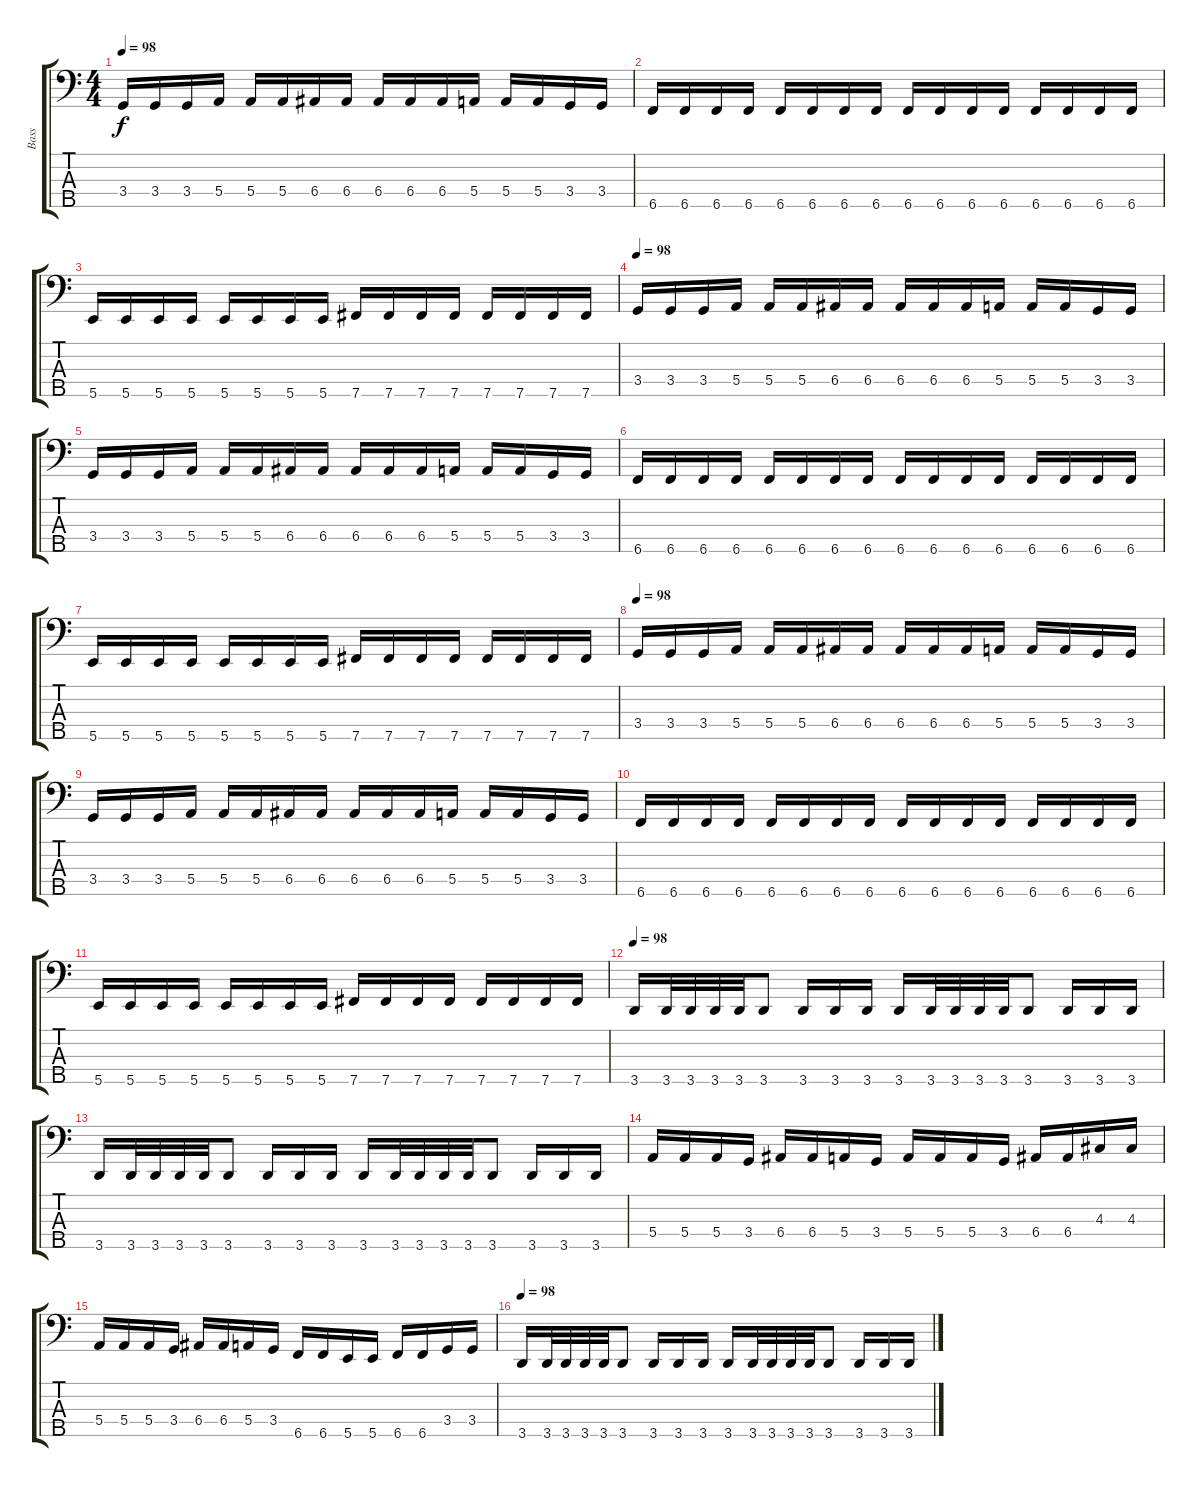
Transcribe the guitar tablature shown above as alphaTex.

\track ("Bass" "Bass") {instrument electricbassfinger}
\staff {score tabs}
\tuning (G2 D2 A1 E1 B0) {hide}
\ts (4 4)
\tempo 98
\clef f4
\ks c
3.4.16{dy f} 3.4.16 3.4.16 5.4.16 5.4.16 5.4.16 6.4.16 6.4.16 6.4.16 6.4.16 6.4.16 5.4.16 5.4.16 5.4.16 3.4.16 3.4.16 |
6.5.16 6.5.16 6.5.16 6.5.16 6.5.16 6.5.16 6.5.16 6.5.16 6.5.16 6.5.16 6.5.16 6.5.16 6.5.16 6.5.16 6.5.16 6.5.16 |
5.5.16 5.5.16 5.5.16 5.5.16 5.5.16 5.5.16 5.5.16 5.5.16 7.5.16 7.5.16 7.5.16 7.5.16 7.5.16 7.5.16 7.5.16 7.5.16 |
\section ("" "")
\tempo 98
3.4.16 3.4.16 3.4.16 5.4.16 5.4.16 5.4.16 6.4.16 6.4.16 6.4.16 6.4.16 6.4.16 5.4.16 5.4.16 5.4.16 3.4.16 3.4.16 |
3.4.16 3.4.16 3.4.16 5.4.16 5.4.16 5.4.16 6.4.16 6.4.16 6.4.16 6.4.16 6.4.16 5.4.16 5.4.16 5.4.16 3.4.16 3.4.16 |
6.5.16 6.5.16 6.5.16 6.5.16 6.5.16 6.5.16 6.5.16 6.5.16 6.5.16 6.5.16 6.5.16 6.5.16 6.5.16 6.5.16 6.5.16 6.5.16 |
5.5.16 5.5.16 5.5.16 5.5.16 5.5.16 5.5.16 5.5.16 5.5.16 7.5.16 7.5.16 7.5.16 7.5.16 7.5.16 7.5.16 7.5.16 7.5.16 |
\tempo 98
3.4.16 3.4.16 3.4.16 5.4.16 5.4.16 5.4.16 6.4.16 6.4.16 6.4.16 6.4.16 6.4.16 5.4.16 5.4.16 5.4.16 3.4.16 3.4.16 |
3.4.16 3.4.16 3.4.16 5.4.16 5.4.16 5.4.16 6.4.16 6.4.16 6.4.16 6.4.16 6.4.16 5.4.16 5.4.16 5.4.16 3.4.16 3.4.16 |
6.5.16 6.5.16 6.5.16 6.5.16 6.5.16 6.5.16 6.5.16 6.5.16 6.5.16 6.5.16 6.5.16 6.5.16 6.5.16 6.5.16 6.5.16 6.5.16 |
5.5.16 5.5.16 5.5.16 5.5.16 5.5.16 5.5.16 5.5.16 5.5.16 7.5.16 7.5.16 7.5.16 7.5.16 7.5.16 7.5.16 7.5.16 7.5.16 |
\tempo 98
3.5.16 3.5.32 3.5.32 3.5.32 3.5.32 3.5.8 3.5.16 3.5.16 3.5.16 3.5.16 3.5.32 3.5.32 3.5.32 3.5.32 3.5.8 3.5.16 3.5.16 3.5.16 |
3.5.16 3.5.32 3.5.32 3.5.32 3.5.32 3.5.8 3.5.16 3.5.16 3.5.16 3.5.16 3.5.32 3.5.32 3.5.32 3.5.32 3.5.8 3.5.16 3.5.16 3.5.16 |
5.4.16 5.4.16 5.4.16 3.4.16 6.4.16 6.4.16 5.4.16 3.4.16 5.4.16 5.4.16 5.4.16 3.4.16 6.4.16 6.4.16 4.3.16 4.3.16 |
5.4.16 5.4.16 5.4.16 3.4.16 6.4.16 6.4.16 5.4.16 3.4.16 6.5.16 6.5.16 5.5.16 5.5.16 6.5.16 6.5.16 3.4.16 3.4.16 |
\tempo 98
3.5.16 3.5.32 3.5.32 3.5.32 3.5.32 3.5.8 3.5.16 3.5.16 3.5.16 3.5.16 3.5.32 3.5.32 3.5.32 3.5.32 3.5.8 3.5.16 3.5.16 3.5.16
